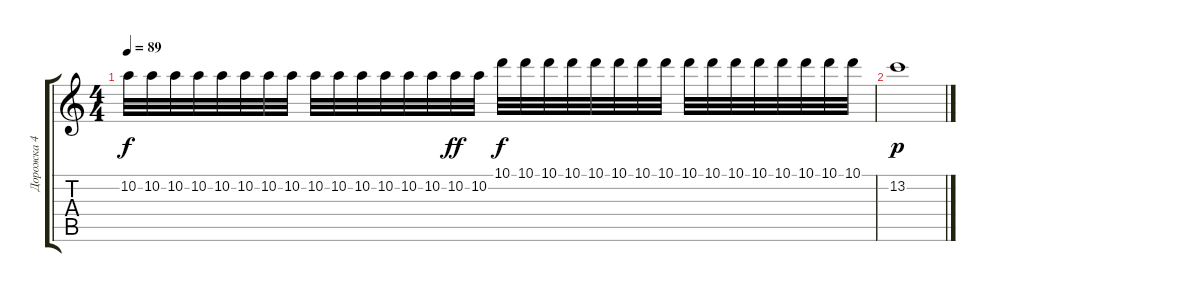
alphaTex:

\track ("Дорожка 4" "Дорожка 4") {instrument distortionguitar}
\staff {score tabs}
\tuning (E4 B3 G3 D3 A2 D2) {hide}
\ts (4 4)
\tempo 89
\clef g2
\ks c
10.2.32{dy f} 10.2.32 10.2.32 10.2.32 10.2.32 10.2.32 10.2.32 10.2.32 10.2.32 10.2.32 10.2.32 10.2.32 10.2.32 10.2.32 10.2.32{dy ff} 10.2.32 10.1.32{dy f} 10.1.32 10.1.32 10.1.32 10.1.32 10.1.32 10.1.32 10.1.32 10.1.32 10.1.32 10.1.32 10.1.32 10.1.32 10.1.32 10.1.32 10.1.32 |
13.2.1{dy p}
